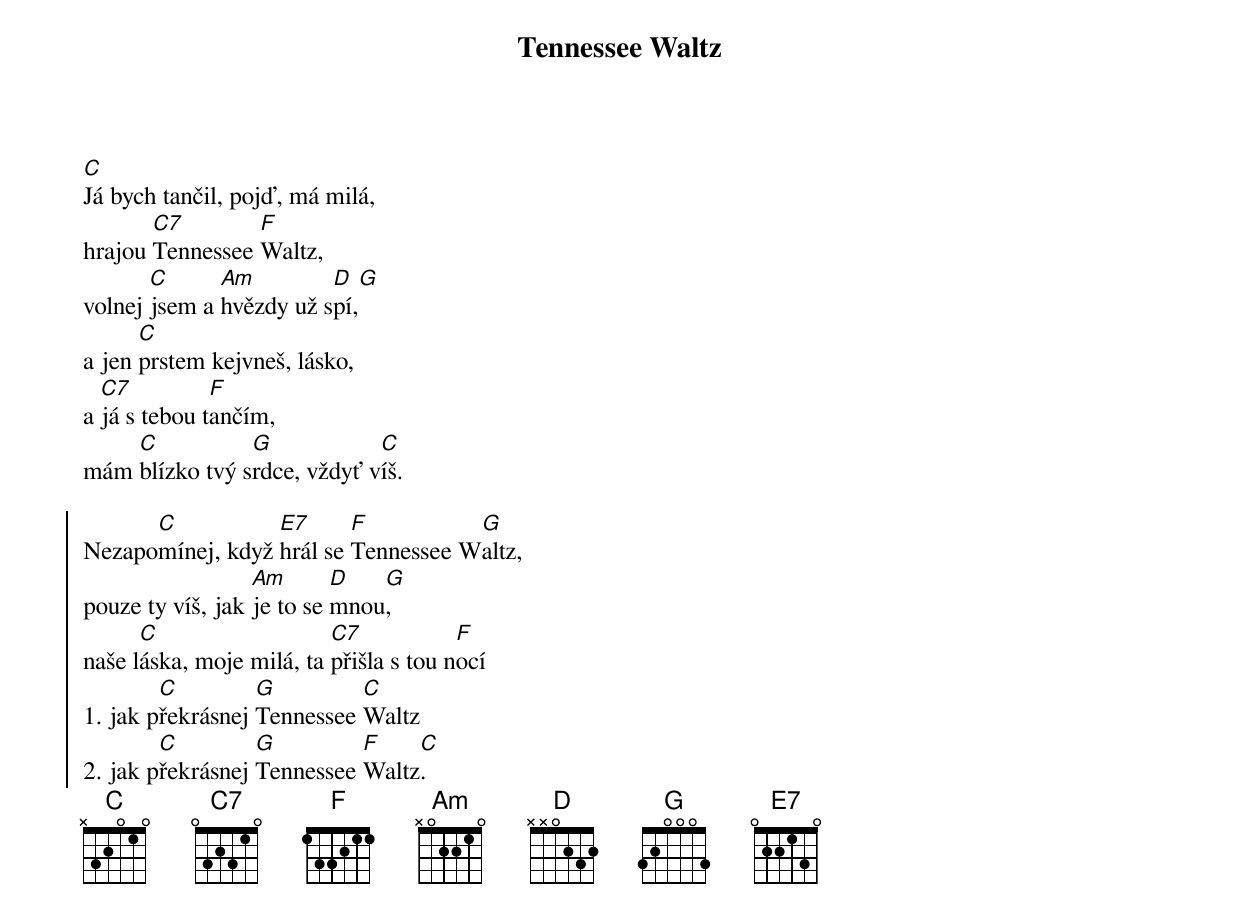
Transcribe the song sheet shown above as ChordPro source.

{title: Tennessee Waltz}
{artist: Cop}


[C]Já bych tančil, pojď, má milá,
hrajou [C7]Tennessee [F]Waltz,
volnej [C]jsem a [Am]hvězdy už s[D]pí,[G]
a jen [C]prstem kejvneš, lásko,
a [C7]já s tebou t[F]ančím,
mám [C]blízko tvý s[G]rdce, vždyť v[C]íš.

{start_of_chorus}
Nezapo[C]mínej, když [E7]hrál se [F]Tennessee W[G]altz,
pouze ty víš, jak [Am]je to se [D]mnou[G],
naše l[C]áska, moje milá, ta [C7]přišla s tou n[F]ocí
1. jak p[C]řekrásnej [G]Tennessee [C]Waltz
2. jak p[C]řekrásnej [G]Tennessee [F]Waltz[C].
{end_of_chorus}
